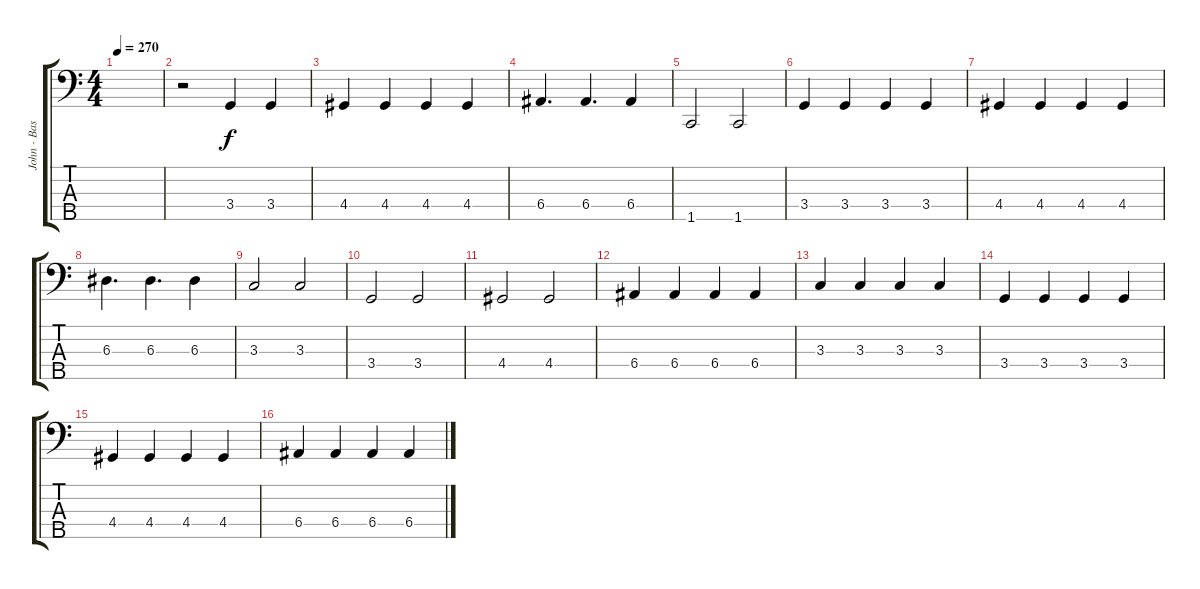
\track ("John - Bass" "John - Bas") {instrument electricbassfinger}
\staff {score tabs}
\tuning (G2 D2 A1 E1 B0) {hide}
\ts (4 4)
\tempo 270
\clef f4
\ks c
|
r.2 3.4.4 3.4.4 |
4.4.4 4.4.4 4.4.4 4.4.4 |
6.4.4{d} 6.4.4{d} 6.4.4 |
1.5.2 1.5.2 |
3.4.4 3.4.4 3.4.4 3.4.4 |
4.4.4 4.4.4 4.4.4 4.4.4 |
6.3.4{d} 6.3.4{d} 6.3.4 |
3.3.2 3.3.2 |
3.4.2 3.4.2 |
4.4.2 4.4.2 |
6.4.4 6.4.4 6.4.4 6.4.4 |
3.3.4 3.3.4 3.3.4 3.3.4 |
3.4.4 3.4.4 3.4.4 3.4.4 |
4.4.4 4.4.4 4.4.4 4.4.4 |
6.4.4 6.4.4 6.4.4 6.4.4
